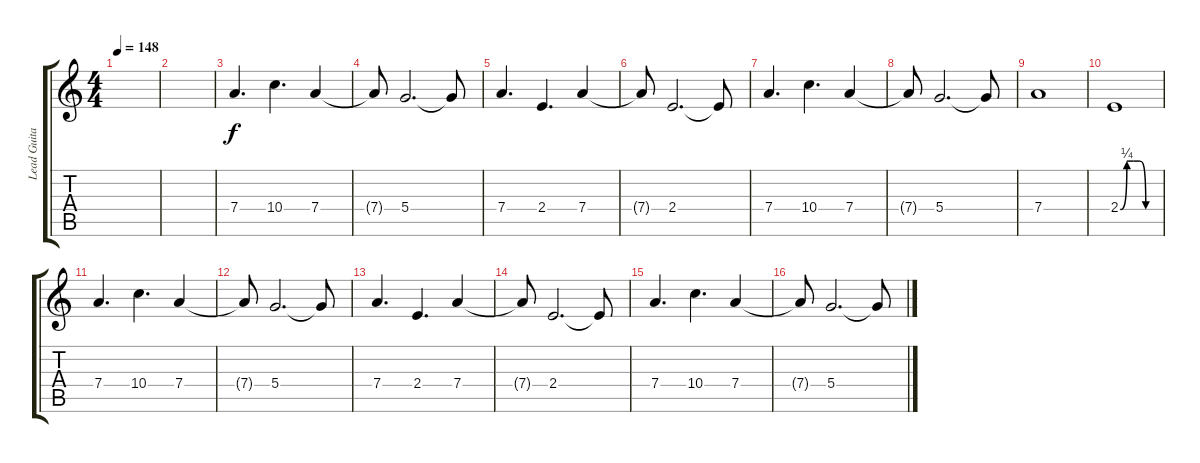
\track ("Lead Guitar" "Lead Guita") {instrument distortionguitar}
\staff {score tabs}
\tuning (E4 B3 G3 D3 A2 E2) {hide}
\ts (4 4)
\tempo 148
\clef g2
\ks c
|
|
7.4.4{d} 10.4.4{d} 7.4.4 |
7.4{t}.8 5.4.2{d} 5.4{t}.8 |
7.4.4{d} 2.4.4{d} 7.4.4 |
7.4{t}.8 2.4.2{d} 2.4{t}.8 |
7.4.4{d} 10.4.4{d} 7.4.4 |
7.4{t}.8 5.4.2{d} 5.4{t}.8 |
7.4.1 |
2.4{be (custom 0 0 10 1 20 1 30 1 39 0 60 0)}.1 |
7.4.4{d} 10.4.4{d} 7.4.4 |
7.4{t}.8 5.4.2{d} 5.4{t}.8 |
7.4.4{d} 2.4.4{d} 7.4.4 |
7.4{t}.8 2.4.2{d} 2.4{t}.8 |
7.4.4{d} 10.4.4{d} 7.4.4 |
7.4{t}.8 5.4.2{d} 5.4{t}.8
